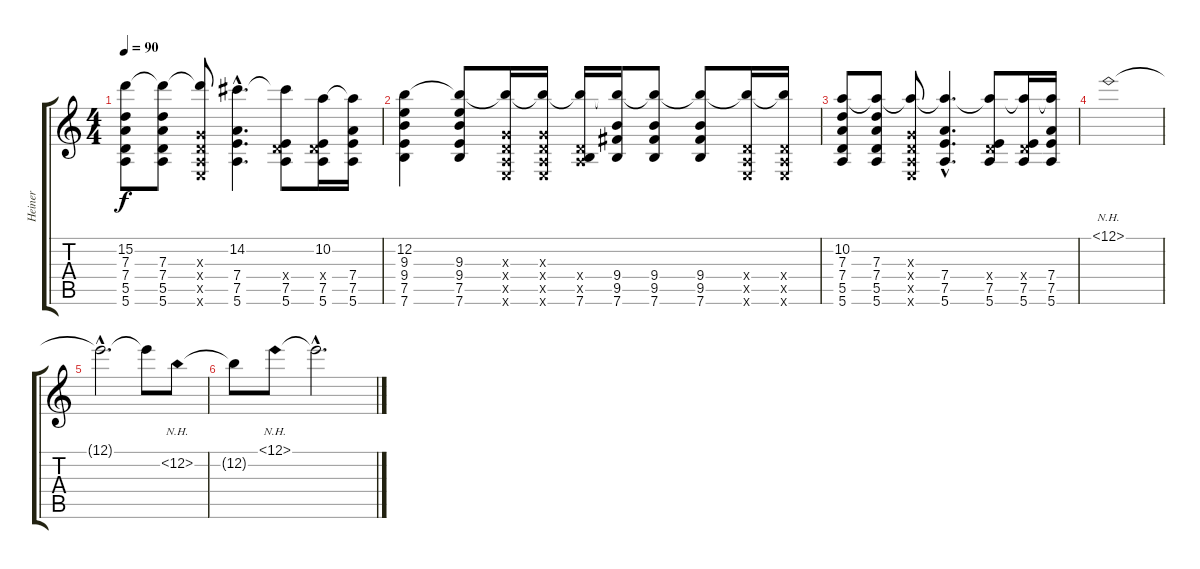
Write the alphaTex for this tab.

\track ("Heiner" "Heiner") {instrument overdrivenguitar}
\staff {score tabs}
\tuning (E4 B3 G3 D3 A2 E2) {hide}
\ts (4 4)
\tempo 90
\clef g2
\ks c
(15.2 7.3 7.4 5.5 5.6).8{dy f} (15.2{t} 7.3 7.4 5.5 5.6).8 (15.2{t} 0.3{x} 0.4{x} 0.5{x} 0.6{x}).8 (14.2{hac} 7.4{hac} 7.5{hac} 5.6{hac}).4{d} (14.2{t} 0.4{x} 7.5 5.6).8 (10.2 0.4{x} 7.5 5.6).16 (10.2{t} 7.4 7.5 5.6).16 |
(12.2 9.3 9.4 7.5 7.6).4 (12.2{t} 9.3 9.4 7.5 7.6).8 (12.2{t} 0.3{x} 0.4{x} 0.5{x} 0.6{x}).16 (12.2{t} 0.3{x} 0.4{x} 0.5{x} 0.6{x}).16 (12.2{t} 0.4{x} 0.5{x} 7.6).16 (12.2{t} 9.4 9.5 7.6).16 (12.2{t} 9.4 9.5 7.6).8 (12.2{t} 9.4 9.5 7.6).8 (12.2{t} 0.4{x} 0.5{x} 0.6{x}).16 (12.2{t} 0.4{x} 0.5{x} 0.6{x}).16 |
(10.2 7.3 7.4 5.5 5.6).8 (10.2{t} 7.3 7.4 5.5 5.6).8 (10.2{t} 0.3{x} 0.4{x} 0.5{x} 0.6{x}).8 (10.2{hac t} 7.4{hac} 7.5{hac} 5.6{hac}).4{d} (10.2{t} 0.4{x} 7.5 5.6).8 (10.2{t} 0.4{x} 7.5 5.6).16 (10.2{t} 7.4 7.5 5.6).16 |
12.1{nh}.1 |
12.1{hac t}.2{d} 12.1{t}.8 12.2{nh}.8 |
12.2{t}.8 12.1{nh}.8 12.1{hac t}.2{d}
